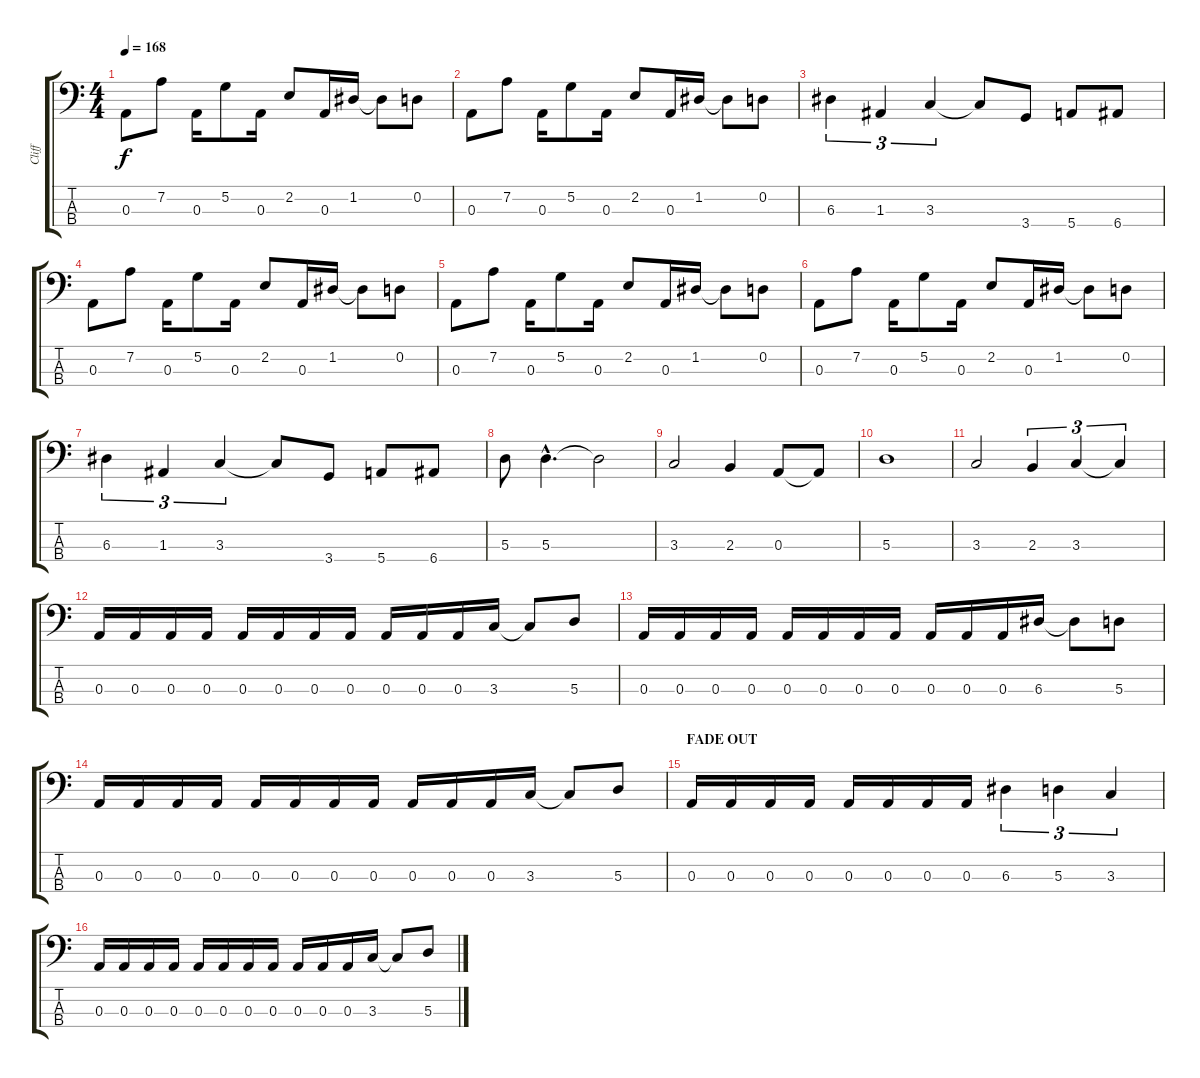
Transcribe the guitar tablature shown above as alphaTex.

\track ("Cliff" "Cliff") {instrument electricbasspick}
\staff {score tabs}
\tuning (G2 D2 A1 E1) {hide}
\ts (4 4)
\tempo 168
\clef f4
\ks c
0.3.8{dy f} 7.2.8 0.3.16 5.2.8 0.3.16 2.2.8 0.3.16 1.2.16 1.2{t}.8 0.2.8 |
0.3.8 7.2.8 0.3.16 5.2.8 0.3.16 2.2.8 0.3.16 1.2.16 1.2{t}.8 0.2.8 |
6.3.4{tu (3 2)} 1.3.4{tu (3 2)} 3.3.4{tu (3 2)} 3.3{t}.8 3.4.8 5.4.8 6.4.8 |
0.3.8 7.2.8 0.3.16 5.2.8 0.3.16 2.2.8 0.3.16 1.2.16 1.2{t}.8 0.2.8 |
0.3.8 7.2.8 0.3.16 5.2.8 0.3.16 2.2.8 0.3.16 1.2.16 1.2{t}.8 0.2.8 |
0.3.8 7.2.8 0.3.16 5.2.8 0.3.16 2.2.8 0.3.16 1.2.16 1.2{t}.8 0.2.8 |
6.3.4{tu (3 2)} 1.3.4{tu (3 2)} 3.3.4{tu (3 2)} 3.3{t}.8 3.4.8 5.4.8 6.4.8 |
5.3.8 5.3{hac}.4{d} 5.3{t}.2 |
3.3.2 2.3.4 0.3.8 0.3{t}.8 |
5.3.1 |
3.3.2 2.3.4{tu (3 2)} 3.3.4{tu (3 2)} 3.3{t}.4{tu (3 2)} |
0.3.16 0.3.16 0.3.16 0.3.16 0.3.16 0.3.16 0.3.16 0.3.16 0.3.16 0.3.16 0.3.16 3.3.16 3.3{t}.8 5.3.8 |
0.3.16 0.3.16 0.3.16 0.3.16 0.3.16 0.3.16 0.3.16 0.3.16 0.3.16 0.3.16 0.3.16 6.3.16 6.3{t}.8 5.3.8 |
0.3.16 0.3.16 0.3.16 0.3.16 0.3.16 0.3.16 0.3.16 0.3.16 0.3.16 0.3.16 0.3.16 3.3.16 3.3{t}.8 5.3.8 |
\section ("" "FADE OUT")
0.3.16{volume 10} 0.3.16 0.3.16 0.3.16 0.3.16 0.3.16 0.3.16 0.3.16 6.3.4{tu (3 2)} 5.3.4{tu (3 2)} 3.3.4{tu (3 2)} |
0.3.16{volume 4} 0.3.16 0.3.16 0.3.16 0.3.16 0.3.16 0.3.16 0.3.16 0.3.16 0.3.16 0.3.16 3.3.16 3.3{t}.8 5.3.8
